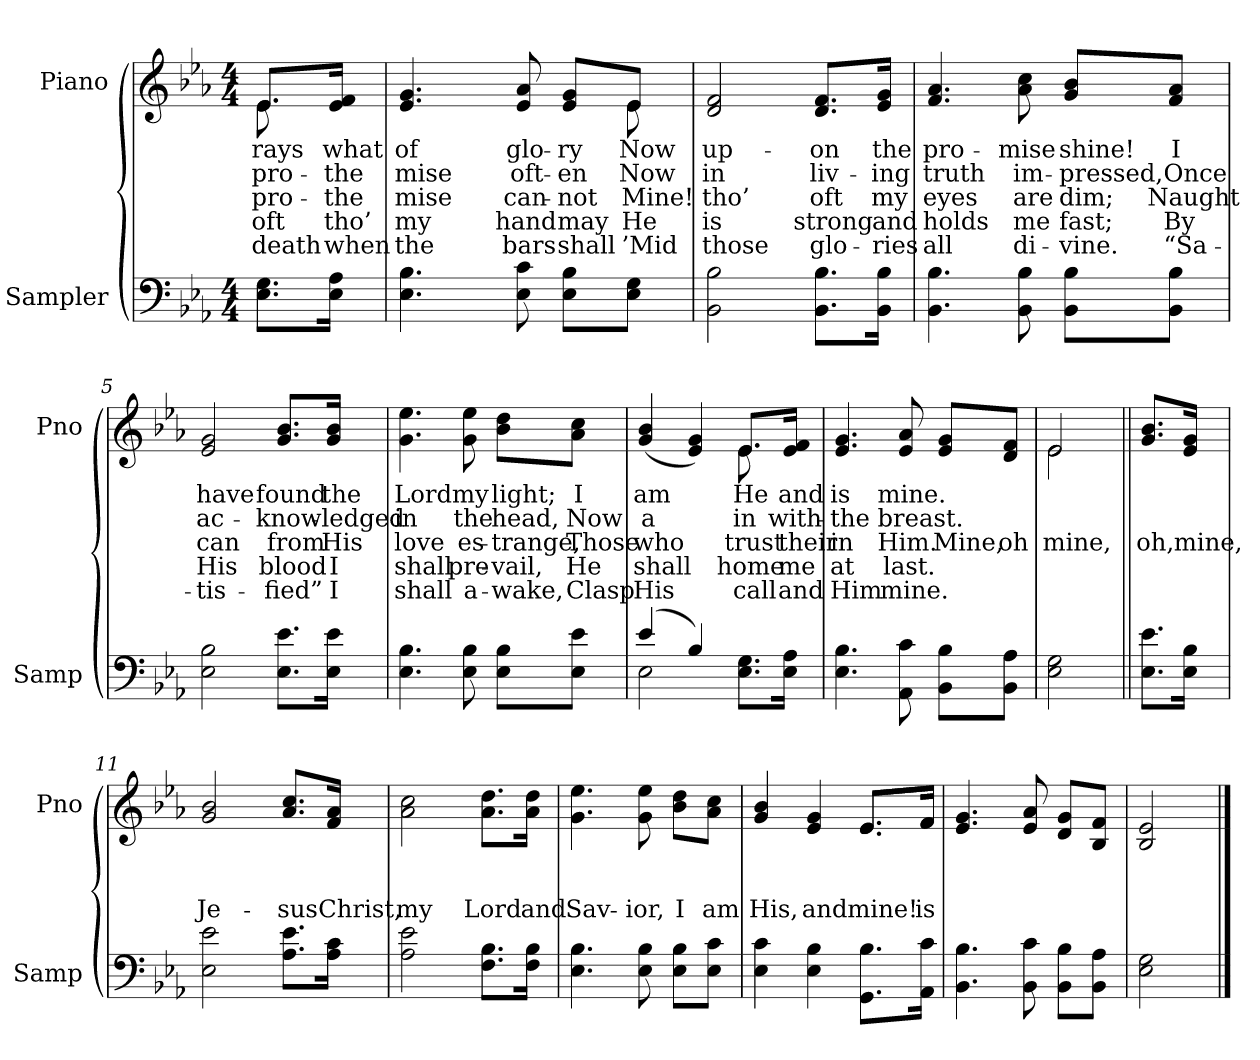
**kern	**kern	**text	**text	**text	**text	**text
*part2	*part1	*part1	*part1	*part1	*part1	*part1
*staff2	*staff1	*staff1	*staff1	*staff1	*staff1	*staff1
*I"Sampler	*I"Piano	*	*	*	*	*
*I'Samp	*I'Pno	*	*	*	*	*
*clefF4	*clefG2	*	*	*	*	*
*k[b-e-a-]	*k[b-e-a-]	*	*	*	*	*
*E-:	*E-:	*	*	*	*	*
*M4/4	*M4/4	*	*	*	*	*
=1	=1	=1	=1	=1	=1	=1
*	*^	*	*	*	*	*
8.E-\ 8.G\L	8.e-/L	8.e-	rays	pro-	pro-	oft	death
16E-\ 16A-\Jk	16e-/ 16f/Jk	16ryy	what	the	the	tho’	when
=2	=2	=2	=2	=2	=2	=2	=2
4.E- 4.B-	4.e- 4.g	8ryy	of	-mise	-mise	my	the
*	*v	*v	*	*	*	*	*
8E- 8c	8e- 8a-	glo-	oft-	can-	hand	bars
8E-\ 8B-\L	8e-/ 8g/L	-ry	-en	-not	may	shall
*	*^	*	*	*	*	*
8E-\ 8G\J	8e-/J	8e-	Now	Now	Mine!	He	’Mid
*	*v	*v	*	*	*	*	*
=3	=3	=3	=3	=3	=3	=3
2BB- 2B-	2d 2f	up-	in	tho’	is	those
8.BB-\ 8.B-\L	8.d/ 8.f/L	-on	liv-	oft	strong	glo-
16BB-\ 16B-\Jk	16e-/ 16g/Jk	the	-ing	my	and	-ries
=4	=4	=4	=4	=4	=4	=4
4.BB- 4.B-	4.f 4.a-	pro-	truth	eyes	holds	all
8BB- 8B-	8a- 8cc	-mise	im-	are	me	di-
8BB-\ 8B-\L	8g/ 8b-/L	shine!	-pressed,	dim;	fast;	-vine.
8BB-\ 8B-\J	8f/ 8a-/J	I	Once	Naught	By	“Sa-
=5	=5	=5	=5	=5	=5	=5
2E- 2B-	2e- 2g	have	ac-	can	His	-tis-
8.E-\ 8.e-\L	8.g/ 8.b-/L	found	-know-	from	blood	-fied”
16E-\ 16e-\Jk	16g/ 16b-/Jk	the	-ledged	His	I	I
=6	=6	=6	=6	=6	=6	=6
4.E- 4.B-	4.g 4.ee-	Lord	in	love	shall	shall
8E- 8B-	8g 8ee-	my	the	es-	pre-	a-
8E-\ 8B-\L	8b-\ 8dd\L	light;	head,	-trange,	-vail,	-wake,
8E-\ 8e-\J	8a-\ 8cc\J	I	Now	Those	He	Clasp
=7	=7	=7	=7	=7	=7	=7
*^	*^	*	*	*	*	*
(4e-/	2E-	(4g 4b-	2ryy	am	a	who	shall	His
4B-/)	.	4e- 4g)	.	.	.	.	.	.
8.E-\ 8.G\L	4ryy	8.e-/L	8.e-	He	-in	trust	home	call
16E-\ 16A-\Jk	.	16e-/ 16f/Jk	16ryy	and	with-	their	me	and
*v	*v	*	*	*	*	*	*	*
*	*v	*v	*	*	*	*	*
=8	=8	=8	=8	=8	=8	=8
4.E- 4.B-	4.e- 4.g	is	the	in	at	Him
8AA- 8c	8e- 8a-	mine.	breast.	Him.	last.	mine.
8BB-\ 8B-\L	8e-/ 8g/L	.	.	Mine,	.	.
8BB-\ 8A-\J	8d/ 8f/J	.	.	oh	.	.
=9	=9	=9	=9	=9	=9	=9
*	*^	*	*	*	*	*
2E- 2G	2e-/	2e-	.	.	mine,	.	.
=10||	=10||	=10||	=10||	=10||	=10||	=10||	=10||
!	!LO:TX:t=Refrain	!	!	!	!	!	!
*	*v	*v	*	*	*	*	*
8.E-\ 8.e-\L	8.g/ 8.b-/L	.	.	oh,	.	.
16E-\ 16B-\Jk	16e-/ 16g/Jk	.	.	mine,	.	.
=11	=11	=11	=11	=11	=11	=11
2E- 2e-	2g 2b-	.	.	Je-	.	.
8.A-\ 8.e-\L	8.a-/ 8.cc/L	.	.	-sus	.	.
16A-\ 16c\Jk	16f/ 16a-/Jk	.	.	Christ,	.	.
=12	=12	=12	=12	=12	=12	=12
2A- 2e-	2a- 2cc	.	.	my	.	.
8.F\ 8.B-\L	8.a-\ 8.dd\L	.	.	Lord	.	.
16F\ 16B-\Jk	16a-\ 16dd\Jk	.	.	and	.	.
=13	=13	=13	=13	=13	=13	=13
4.E- 4.B-	4.g 4.ee-	.	.	Sav-	.	.
8E- 8B-	8g 8ee-	.	.	-ior,	.	.
8E-\ 8B-\L	8b-\ 8dd\L	.	.	I	.	.
8E-\ 8c\J	8a-\ 8cc\J	.	.	am	.	.
=14	=14	=14	=14	=14	=14	=14
*	*^	*	*	*	*	*
4E- 4c	4g 4b-	2ryy	.	.	His,	.	.
4E- 4B-	4e- 4g	.	.	.	and	.	.
8.GG\ 8.B-\L	8.e-/L	8.e-/L	.	.	mine!	.	.
16AA-\ 16c\Jk	16f/Jk	16f/Jk	.	.	is	.	.
*	*v	*v	*	*	*	*	*
=15	=15	=15	=15	=15	=15	=15
4.BB- 4.B-	4.e- 4.g	.	.	.	.	.
8BB- 8c	8e- 8a-	.	.	.	.	.
8BB-\ 8B-\L	8d/ 8g/L	.	.	.	.	.
8BB-\ 8A-\J	8B-/ 8f/J	.	.	.	.	.
=16	=16	=16	=16	=16	=16	=16
2E- 2G	2B- 2e-	.	.	.	.	.
==	==	==	==	==	==	==
*-	*-	*-	*-	*-	*-	*-
